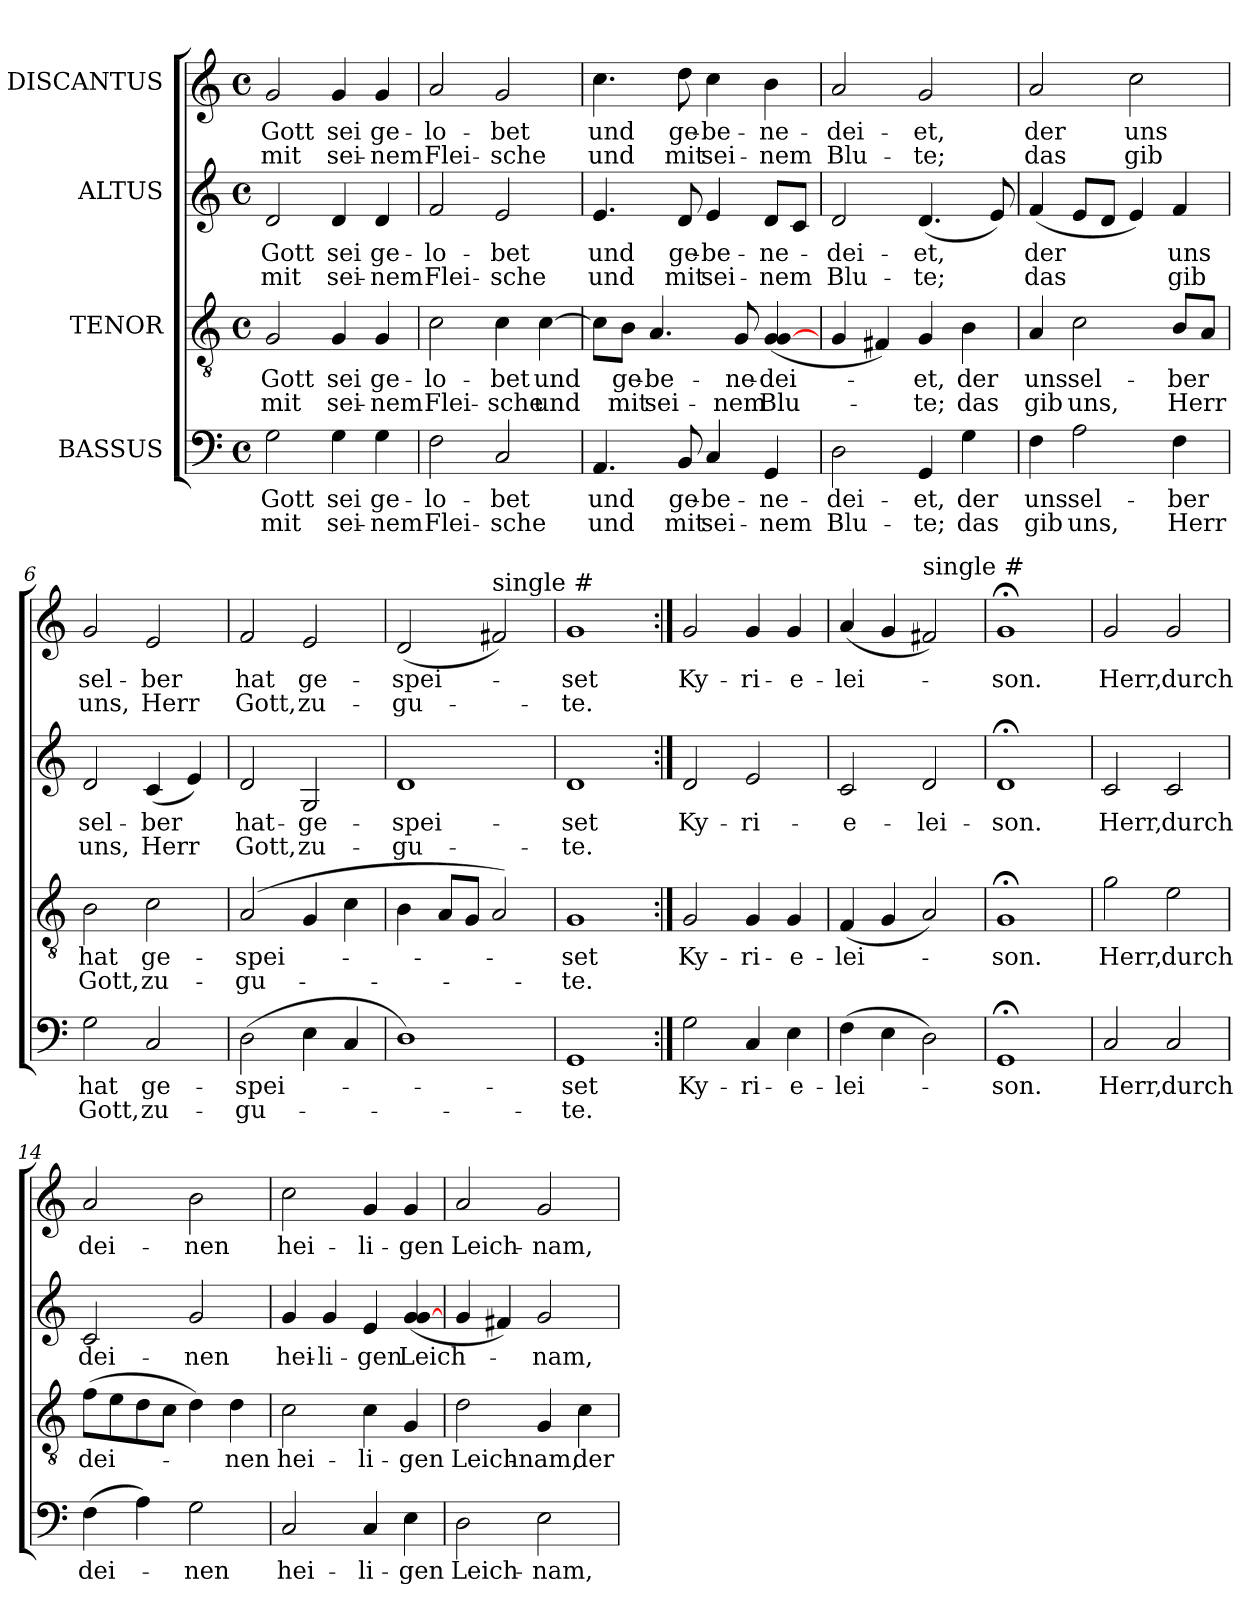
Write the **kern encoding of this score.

**kern	**text	**text	**kern	**text	**text	**kern	**text	**text	**kern	**text	**text
*part4	*part4	*part4	*part3	*part3	*part3	*part2	*part2	*part2	*part1	*part1	*part1
*staff4	*staff4	*staff4	*staff3	*staff3	*staff3	*staff2	*staff2	*staff2	*staff1	*staff1	*staff1
*I"BASSUS	*	*	*I"TENOR	*	*	*I"ALTUS	*	*	*I"DISCANTUS	*	*
!!LO:PB:g=z
*clefF4	*	*	*clefGv2	*	*	*clefG2	*	*	*clefG2	*	*
*k[]	*	*	*k[]	*	*	*k[]	*	*	*k[]	*	*
*C:	*	*	*C:	*	*	*C:	*	*	*C:	*	*
*M4/4	*	*	*M4/4	*	*	*M4/4	*	*	*M4/4	*	*
*met(c)	*	*	*met(c)	*	*	*met(c)	*	*	*met(c)	*	*
=1	=1	=1	=1	=1	=1	=1	=1	=1	=1	=1	=1
!	!LO:LY:b	!LO:LY:b	!	!LO:LY:b	!LO:LY:b	!	!LO:LY:b	!LO:LY:b	!	!LO:LY:b	!LO:LY:b
2G\	Gott	mit	2G/	Gott	mit	2d/	Gott	mit	2g/	Gott	mit
!	!LO:LY:b	!LO:LY:b	!	!LO:LY:b	!LO:LY:b	!	!LO:LY:b	!LO:LY:b	!	!LO:LY:b	!LO:LY:b
4G\	sei	sei-	4G/	sei	sei-	4d/	sei	sei-	4g/	sei	sei-
!	!LO:LY:b	!LO:LY:b	!	!LO:LY:b	!LO:LY:b	!	!LO:LY:b	!LO:LY:b	!	!LO:LY:b	!LO:LY:b
4G\	ge-	-nem	4G/	ge-	-nem	4d/	ge-	-nem	4g/	ge-	-nem
=2	=2	=2	=2	=2	=2	=2	=2	=2	=2	=2	=2
!	!LO:LY:b	!LO:LY:b	!	!LO:LY:b	!LO:LY:b	!	!LO:LY:b	!LO:LY:b	!	!LO:LY:b	!LO:LY:b
2F\	-lo-	Flei-	2c\	-lo-	Flei-	2f/	-lo-	Flei-	2a/	-lo-	Flei-
!	!LO:LY:b	!LO:LY:b	!	!LO:LY:b	!LO:LY:b	!	!LO:LY:b	!LO:LY:b	!	!LO:LY:b	!LO:LY:b
2C/	-bet	-sche	4c\	-bet	-sche	2e/	-bet	-sche	2g/	-bet	-sche
!	!	!	!	!LO:LY:b	!LO:LY:b	!	!	!	!	!	!
.	.	.	[>4c\	und	und	.	.	.	.	.	.
=3	=3	=3	=3	=3	=3	=3	=3	=3	=3	=3	=3
!	!LO:LY:b	!LO:LY:b	!	!	!	!	!LO:LY:b	!LO:LY:b	!	!LO:LY:b	!LO:LY:b
4.AA/	und	und	8c\L]	.	.	4.e/	und	und	4.cc\	und	und
!	!	!	!	!LO:LY:b	!LO:LY:b	!	!	!	!	!	!
.	.	.	8B\J	ge-	mit	.	.	.	.	.	.
!	!	!	!	!LO:LY:b	!LO:LY:b	!	!	!	!	!	!
.	.	.	4.A/	-be-	sei-	.	.	.	.	.	.
!	!LO:LY:b	!LO:LY:b	!	!	!	!	!LO:LY:b	!LO:LY:b	!	!LO:LY:b	!LO:LY:b
8BB/	ge-	mit	.	.	.	8d/	ge-	mit	8dd\	ge-	mit
!	!LO:LY:b	!LO:LY:b	!	!	!	!	!LO:LY:b	!LO:LY:b	!	!LO:LY:b	!LO:LY:b
4C/	-be-	sei-	.	.	.	4e/	-be-	sei-	4cc\	-be-	sei-
!	!	!	!	!LO:LY:b	!LO:LY:b	!	!	!	!	!	!
.	.	.	8G/	-ne-	-nem	.	.	.	.	.	.
!	!LO:LY:b	!LO:LY:b	!	!LO:LY:b	!LO:LY:b	!	!LO:LY:b	!LO:LY:b	!	!LO:LY:b	!LO:LY:b
4GG/	-ne-	-nem	(<4G/ [<4G/	-dei-	Blu-	8d/L	-ne-	-nem	4b\	-ne-	-nem
.	.	.	.	.	.	8c/J	.	.	.	.	.
=4	=4	=4	=4	=4	=4	=4	=4	=4	=4	=4	=4
!	!LO:LY:b	!LO:LY:b	!	!	!	!	!LO:LY:b	!LO:LY:b	!	!LO:LY:b	!LO:LY:b
2D\	-dei-	Blu-	4G/	.	.	2d/	-dei-	Blu-	2a/	-dei-	Blu-
.	.	.	4F#X/)	.	.	.	.	.	.	.	.
!	!LO:LY:b	!LO:LY:b	!	!LO:LY:b	!LO:LY:b	!	!LO:LY:b	!LO:LY:b	!	!LO:LY:b	!LO:LY:b
4GG/	-et,	-te;	4G/	-et,	-te;	(<4.d/	-et,	-te;	2g/	-et,	-te;
!	!LO:LY:b	!LO:LY:b	!	!LO:LY:b	!LO:LY:b	!	!	!	!	!	!
4G\	der	das	4B\	der	das	.	.	.	.	.	.
.	.	.	.	.	.	8e/)	.	.	.	.	.
=5	=5	=5	=5	=5	=5	=5	=5	=5	=5	=5	=5
!	!LO:LY:b	!LO:LY:b	!	!LO:LY:b	!LO:LY:b	!	!LO:LY:b	!LO:LY:b	!	!LO:LY:b	!LO:LY:b
4F\	uns	gib	4A/	uns	gib	(<4f/	der	das	2a/	der	das
!	!LO:LY:b	!LO:LY:b	!	!LO:LY:b	!LO:LY:b	!	!	!	!	!	!
2A\	sel-	uns,	2c\	sel-	uns,	8e/L	.	.	.	.	.
.	.	.	.	.	.	8d/J	.	.	.	.	.
!	!	!	!	!	!	!	!	!	!	!LO:LY:b	!LO:LY:b
.	.	.	.	.	.	4e/)	.	.	2cc\	uns	gib
!	!LO:LY:b	!LO:LY:b	!	!LO:LY:b	!LO:LY:b	!	!LO:LY:b	!LO:LY:b	!	!	!
4F\	-ber	Herr	8B/L	-ber	Herr	4f/	uns	gib	.	.	.
.	.	.	8A/J	.	.	.	.	.	.	.	.
!!LO:LB:g=z
=6	=6	=6	=6	=6	=6	=6	=6	=6	=6	=6	=6
!	!LO:LY:b	!LO:LY:b	!	!LO:LY:b	!LO:LY:b	!	!LO:LY:b	!LO:LY:b	!	!LO:LY:b	!LO:LY:b
2G\	hat	Gott,	2B\	hat	Gott,	2d/	sel-	uns,	2g/	sel-	uns,
!	!LO:LY:b	!LO:LY:b	!	!LO:LY:b	!LO:LY:b	!	!LO:LY:b	!LO:LY:b	!	!LO:LY:b	!LO:LY:b
2C/	ge-	zu-	2c\	ge-	zu-	(<4c/	-ber	Herr	2e/	-ber	Herr
.	.	.	.	.	.	4e/)	.	.	.	.	.
=7	=7	=7	=7	=7	=7	=7	=7	=7	=7	=7	=7
!	!LO:LY:b	!LO:LY:b	!	!LO:LY:b	!LO:LY:b	!	!LO:LY:b	!LO:LY:b	!	!LO:LY:b	!LO:LY:b
(>2D\	-spei-	-gu-	(>2A/	-spei-	-gu-	2d/	hat-	Gott,	2f/	hat	Gott,
!	!	!	!	!	!	!	!LO:LY:b	!LO:LY:b	!	!LO:LY:b	!LO:LY:b
4E\	.	.	4G/	.	.	2G/	-ge-	zu-	2e/	ge-	zu-
4C/	.	.	4c\	.	.	.	.	.	.	.	.
=8	=8	=8	=8	=8	=8	=8	=8	=8	=8	=8	=8
!	!	!	!	!	!	!	!LO:LY:b	!LO:LY:b	!	!LO:LY:b	!LO:LY:b
1D)	.	.	4B\	.	.	1d	-spei-	-gu-	(<2d/	-spei-	-gu-
.	.	.	8A/L	.	.	.	.	.	.	.	.
.	.	.	8G/J	.	.	.	.	.	.	.	.
!	!	!	!	!	!	!	!	!	!LO:TX:a:t=single #	!	!
.	.	.	2A/)	.	.	.	.	.	2f#/)	.	.
=9	=9	=9	=9	=9	=9	=9	=9	=9	=9	=9	=9
!	!LO:LY:b	!LO:LY:b	!	!LO:LY:b	!LO:LY:b	!	!LO:LY:b	!LO:LY:b	!	!LO:LY:b	!LO:LY:b
1GG	-set	-te.	1G	-set	-te.	1d	-set	-te.	1g	-set	-te.
=10:|!	=10:|!	=10:|!	=10:|!	=10:|!	=10:|!	=10:|!	=10:|!	=10:|!	=10:|!	=10:|!	=10:|!
!	!LO:LY:b	!	!	!LO:LY:b	!	!	!LO:LY:b	!	!	!LO:LY:b	!
2G\	Ky-	.	2G/	Ky-	.	2d/	Ky-	.	2g/	Ky-	.
!	!LO:LY:b	!	!	!LO:LY:b	!	!	!LO:LY:b	!	!	!LO:LY:b	!
4C/	-ri-	.	4G/	-ri-	.	2e/	-ri-	.	4g/	-ri-	.
!	!LO:LY:b	!	!	!LO:LY:b	!	!	!	!	!	!LO:LY:b	!
4E\	-e-	.	4G/	-e-	.	.	.	.	4g/	-e-	.
=11	=11	=11	=11	=11	=11	=11	=11	=11	=11	=11	=11
!	!LO:LY:b	!	!	!LO:LY:b	!	!	!LO:LY:b	!	!	!LO:LY:b	!
(>4F\	-lei-	.	(<4F/	-lei-	.	2c/	-e-	.	(<4a/	-lei-	.
4E\	.	.	4G/	.	.	.	.	.	4g/	.	.
!	!	!	!	!	!	!	!	!	!LO:TX:a:t=single #	!	!
!	!	!	!	!	!	!	!LO:LY:b	!	!	!	!
2D\)	.	.	2A/)	.	.	2d/	-lei-	.	2f#/)	.	.
=12	=12	=12	=12	=12	=12	=12	=12	=12	=12	=12	=12
!	!LO:LY:b	!	!	!LO:LY:b	!	!	!LO:LY:b	!	!	!LO:LY:b	!
1GG;	-son.	.	1G;	-son.	.	1d;	-son.	.	1g;<	-son.	.
=13	=13	=13	=13	=13	=13	=13	=13	=13	=13	=13	=13
!	!LO:LY:b	!	!	!LO:LY:b	!	!	!LO:LY:b	!	!	!LO:LY:b	!
2C/	Herr,	.	2g\	Herr,	.	2c/	Herr,	.	2g/	Herr,	.
!	!LO:LY:b	!	!	!LO:LY:b	!	!	!LO:LY:b	!	!	!LO:LY:b	!
2C/	durch	.	2e\	durch	.	2c/	durch	.	2g/	durch	.
!!LO:PB:g=z
=14	=14	=14	=14	=14	=14	=14	=14	=14	=14	=14	=14
!	!LO:LY:b	!	!	!LO:LY:b	!	!	!LO:LY:b	!	!	!LO:LY:b	!
(>4F\	dei-	.	(>8f\L	dei-	.	2c/	dei-	.	2a/	dei-	.
.	.	.	8e\	.	.	.	.	.	.	.	.
4A\)	.	.	8d\	.	.	.	.	.	.	.	.
.	.	.	8c\J	.	.	.	.	.	.	.	.
!	!LO:LY:b	!	!	!	!	!	!LO:LY:b	!	!	!LO:LY:b	!
2G\	-nen	.	4d\)	.	.	2g/	-nen	.	2b\	-nen	.
!	!	!	!	!LO:LY:b	!	!	!	!	!	!	!
.	.	.	4d\	-nen	.	.	.	.	.	.	.
=15	=15	=15	=15	=15	=15	=15	=15	=15	=15	=15	=15
!	!LO:LY:b	!	!	!LO:LY:b	!	!	!LO:LY:b	!	!	!LO:LY:b	!
2C/	hei-	.	2c\	hei-	.	4g/	hei-	.	2cc\	hei-	.
!	!	!	!	!	!	!	!LO:LY:b	!	!	!	!
.	.	.	.	.	.	4g/	-li-	.	.	.	.
!	!LO:LY:b	!	!	!LO:LY:b	!	!	!LO:LY:b	!	!	!LO:LY:b	!
4C/	-li-	.	4c\	-li-	.	4e/	-gen	.	4g/	-li-	.
!	!LO:LY:b	!	!	!LO:LY:b	!	!	!LO:LY:b	!	!	!LO:LY:b	!
4E\	-gen	.	4G/	-gen	.	(<4g/ [<4g/	Leich-	.	4g/	-gen	.
=16	=16	=16	=16	=16	=16	=16	=16	=16	=16	=16	=16
!	!LO:LY:b	!	!	!LO:LY:b	!	!	!	!	!	!LO:LY:b	!
2D\	Leich-	.	2d\	Leich-	.	4g/	.	.	2a/	Leich-	.
.	.	.	.	.	.	4f#X/)	.	.	.	.	.
!	!LO:LY:b	!	!	!LO:LY:b	!	!	!LO:LY:b	!	!	!LO:LY:b	!
2E\	-nam,	.	4G/	-nam,	.	2g/	-nam,	.	2g/	-nam,	.
!	!	!	!	!LO:LY:b	!	!	!	!	!	!	!
.	.	.	4c\	der	.	.	.	.	.	.	.
=	=	=	=	=	=	=	=	=	=	=	=
*-	*-	*-	*-	*-	*-	*-	*-	*-	*-	*-	*-
